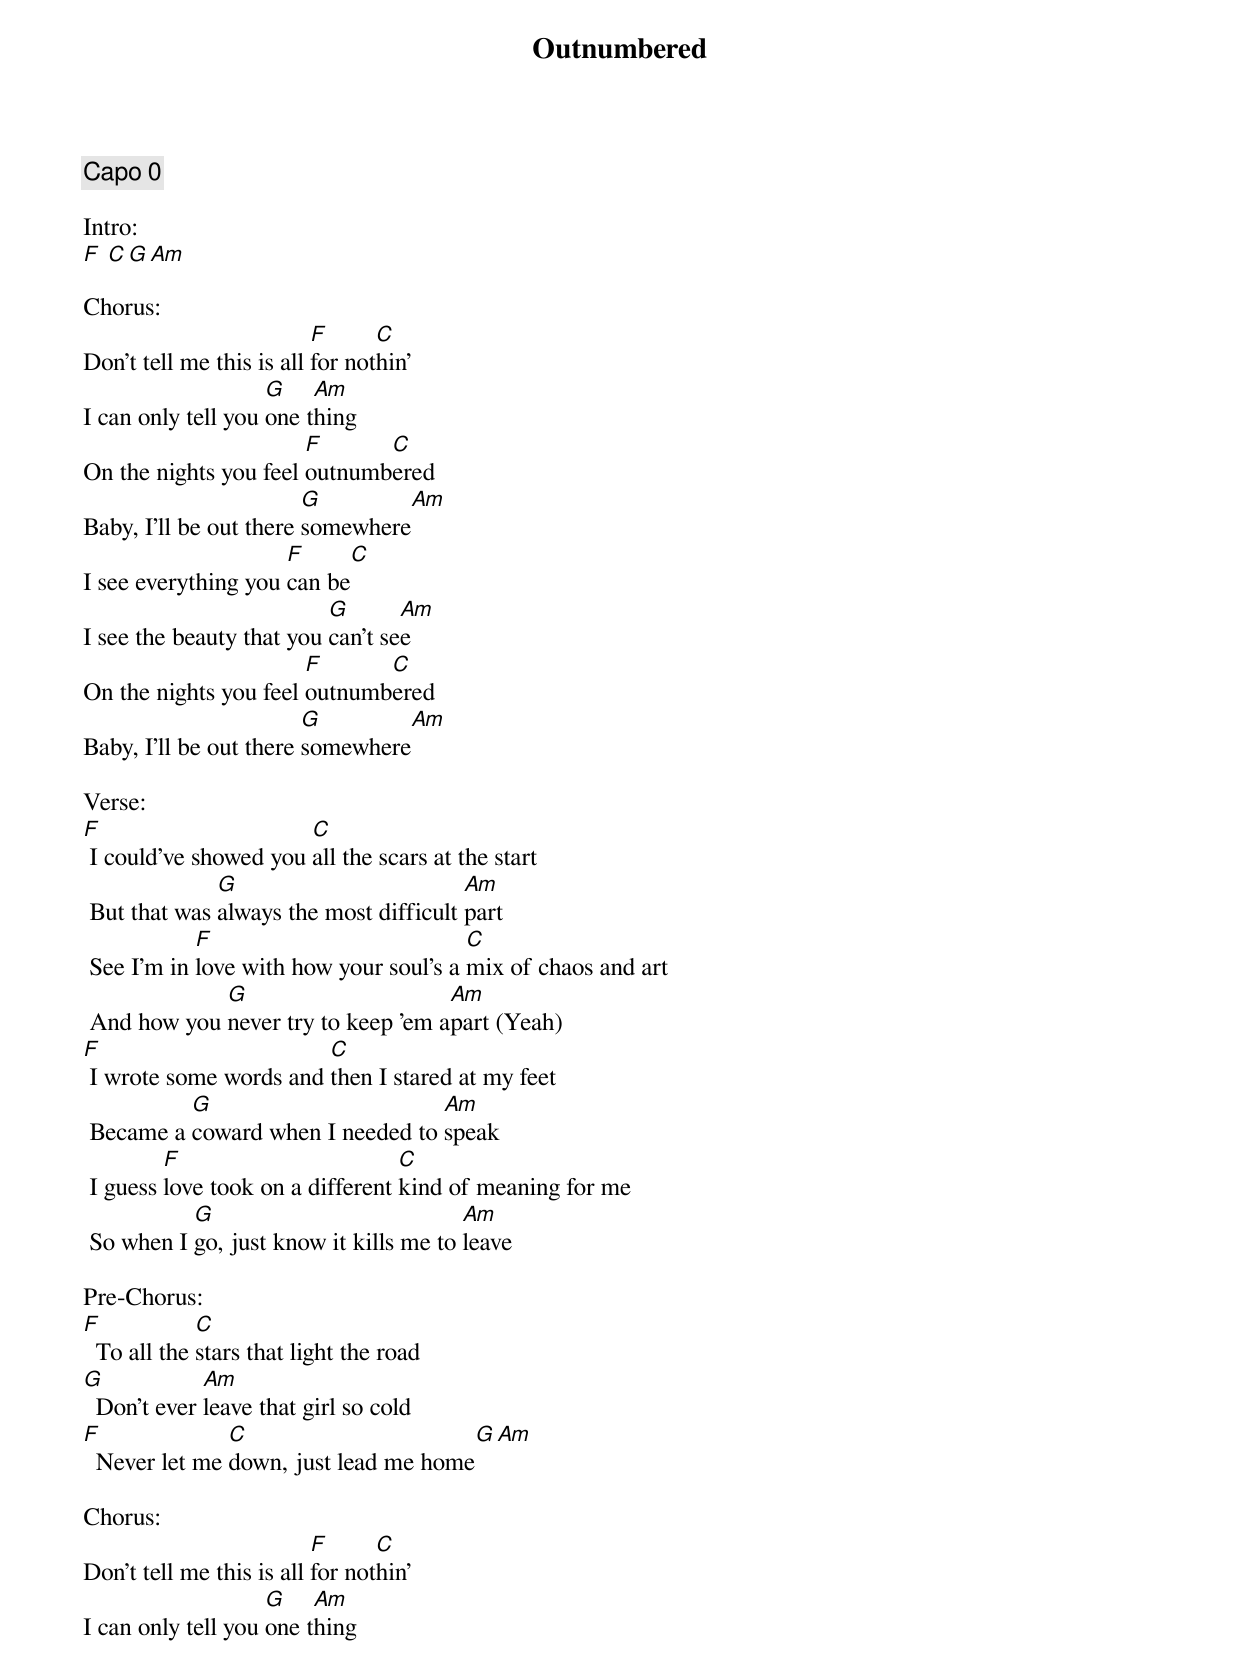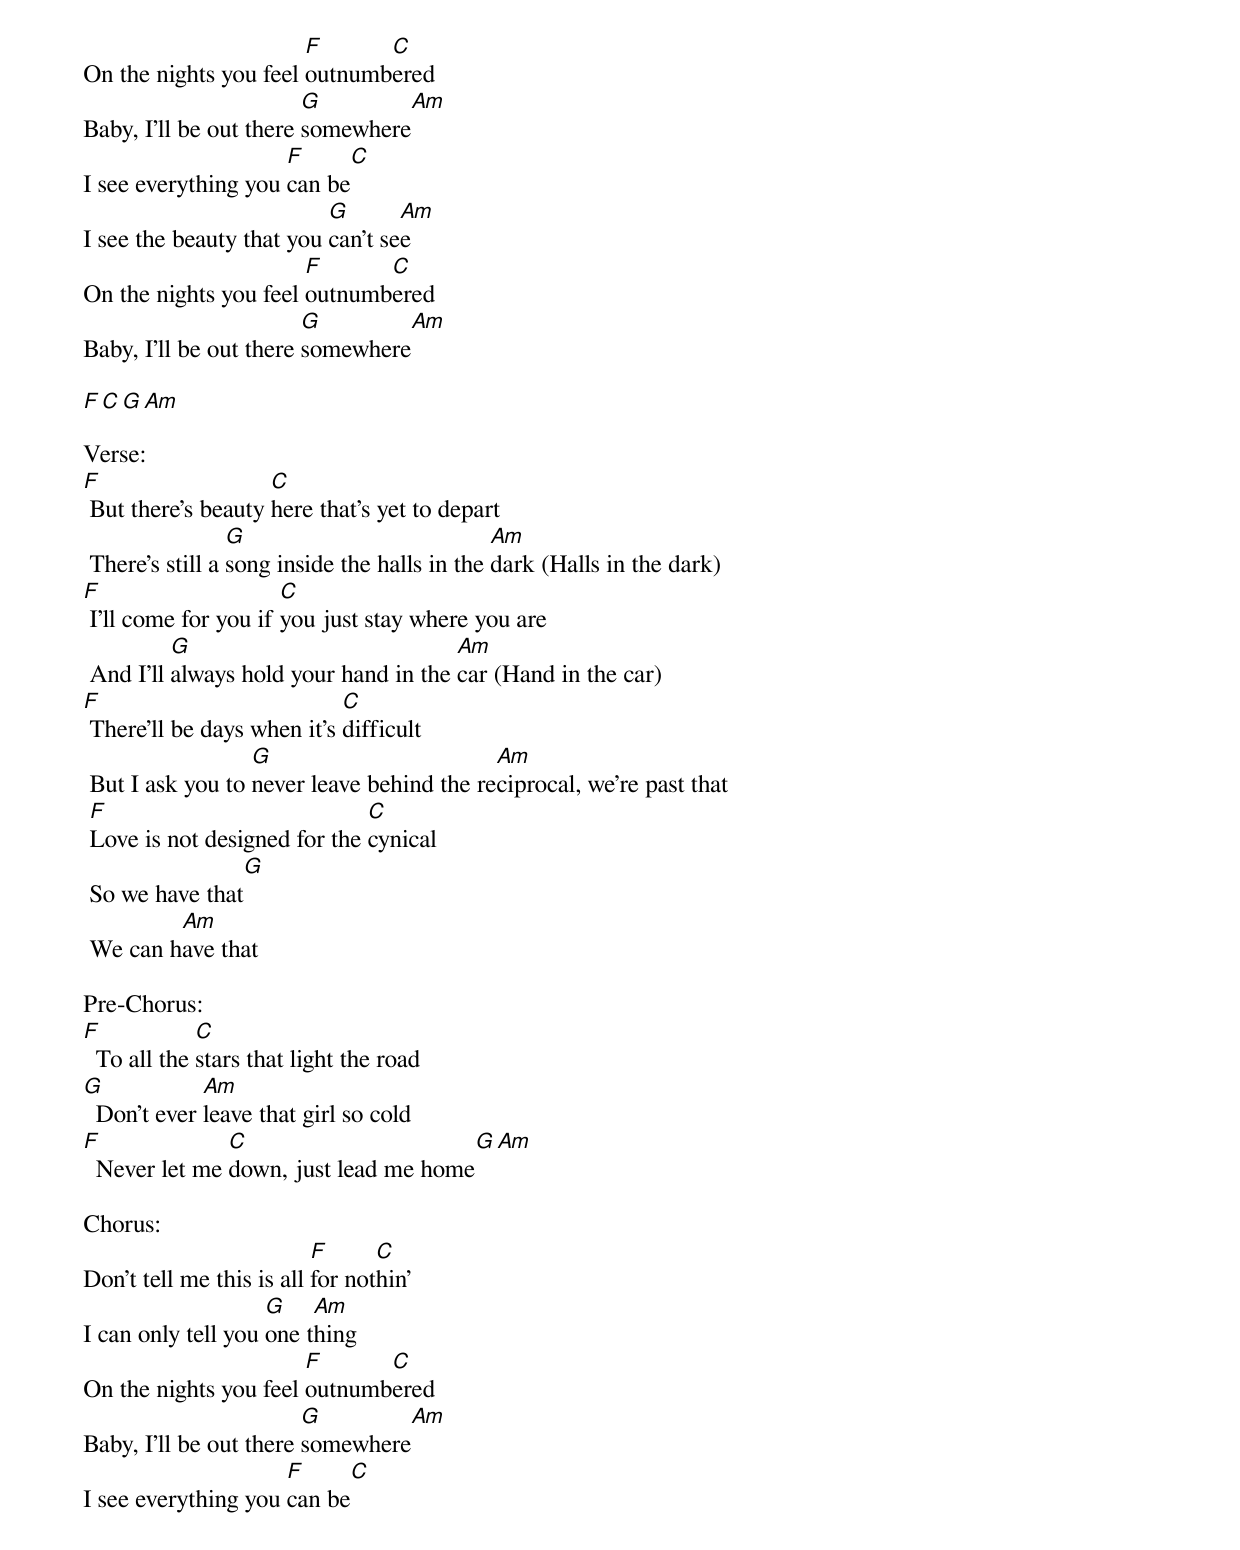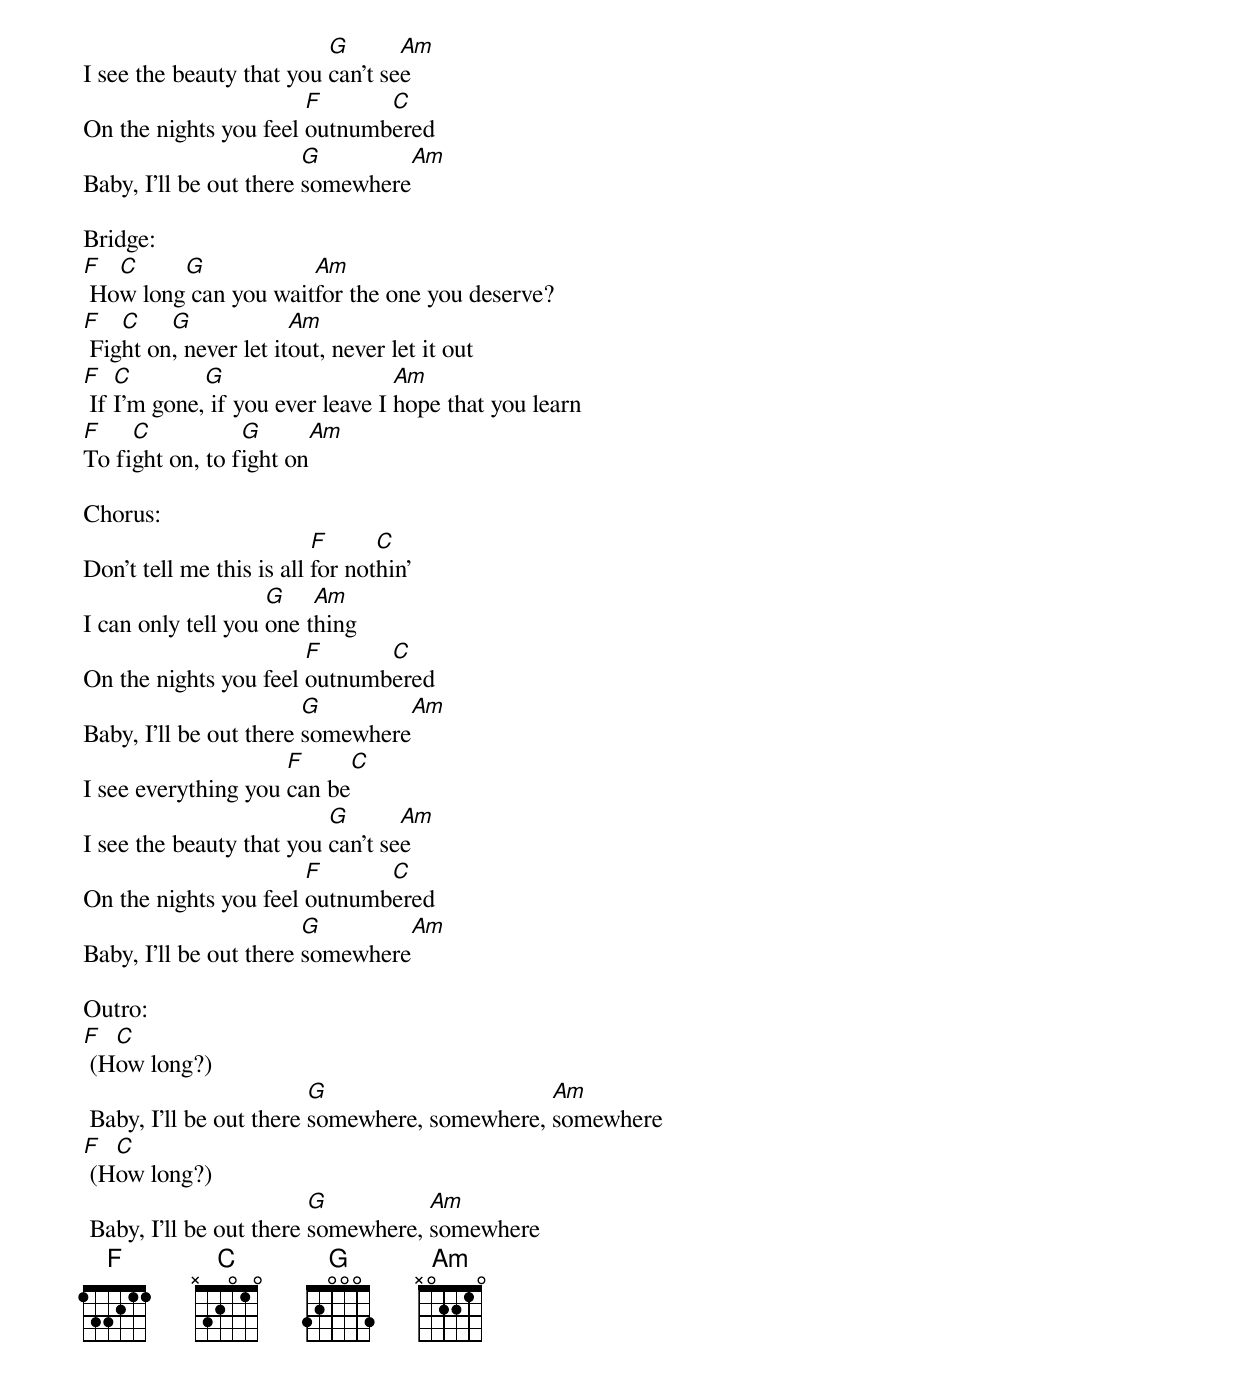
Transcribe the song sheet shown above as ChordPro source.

{title:Outnumbered}
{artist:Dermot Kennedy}
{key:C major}
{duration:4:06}
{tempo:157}
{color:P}

{comment: Capo 0}

Intro:
[F] [C][G][Am]

Chorus:
Don't tell me this is all [F]for not[C]hin'
I can only tell you [G]one t[Am]hing
On the nights you feel [F]outnumb[C]ered
Baby, I'll be out there [G]somewhere[Am]
I see everything you [F]can be[C]
I see the beauty that you [G]can't se[Am]e
On the nights you feel [F]outnumb[C]ered
Baby, I'll be out there [G]somewhere[Am]

Verse:
[F] I could've showed you [C]all the scars at the start
 But that was [G]always the most difficult [Am]part
 See I'm in [F]love with how your soul's a [C]mix of chaos and art
 And how you [G]never try to keep 'em a[Am]part (Yeah)
[F] I wrote some words and [C]then I stared at my feet
 Became a [G]coward when I needed to [Am]speak
 I guess [F]love took on a different [C]kind of meaning for me
 So when I [G]go, just know it kills me to [Am]leave

Pre-Chorus:
[F]  To all the [C]stars that light the road
[G]  Don't ever [Am]leave that girl so cold
[F]  Never let me [C]down, just lead me home[G][Am]

Chorus:
Don't tell me this is all [F]for not[C]hin'
I can only tell you [G]one t[Am]hing
On the nights you feel [F]outnumb[C]ered
Baby, I'll be out there [G]somewhere[Am]
I see everything you [F]can be[C]
I see the beauty that you [G]can't se[Am]e
On the nights you feel [F]outnumb[C]ered
Baby, I'll be out there [G]somewhere[Am]

[F][C][G][Am]

Verse:
[F] But there's beauty [C]here that's yet to depart
 There's still a [G]song inside the halls in the [Am]dark (Halls in the dark)
[F] I'll come for you if [C]you just stay where you are
 And I'll [G]always hold your hand in the [Am]car (Hand in the car)
[F] There'll be days when it's [C]difficult
 But I ask you to [G]never leave behind the re[Am]ciprocal, we're past that
 [F]Love is not designed for the [C]cynical
 So we have that[G]
 We can h[Am]ave that

Pre-Chorus:
[F]  To all the [C]stars that light the road
[G]  Don't ever [Am]leave that girl so cold
[F]  Never let me [C]down, just lead me home[G][Am]

Chorus:
Don't tell me this is all [F]for not[C]hin'
I can only tell you [G]one t[Am]hing
On the nights you feel [F]outnumb[C]ered
Baby, I'll be out there [G]somewhere[Am]
I see everything you [F]can be[C]
I see the beauty that you [G]can't se[Am]e
On the nights you feel [F]outnumb[C]ered
Baby, I'll be out there [G]somewhere[Am]

Bridge:
[F] Ho[C]w long[G] can you wait[Am]for the one you deserve?
[F] Fig[C]ht on[G], never let it[Am]out, never let it out
[F] If [C]I'm gone,[G] if you ever leave I [Am]hope that you learn
[F]To fi[C]ght on, to f[G]ight on[Am]

Chorus:
Don't tell me this is all [F]for not[C]hin'
I can only tell you [G]one t[Am]hing
On the nights you feel [F]outnumb[C]ered
Baby, I'll be out there [G]somewhere[Am]
I see everything you [F]can be[C]
I see the beauty that you [G]can't se[Am]e
On the nights you feel [F]outnumb[C]ered
Baby, I'll be out there [G]somewhere[Am]

Outro:
[F] (H[C]ow long?)
 Baby, I'll be out there [G]somewhere, somewhere, [Am]somewhere
[F] (H[C]ow long?)
 Baby, I'll be out there [G]somewhere, [Am]somewhere
